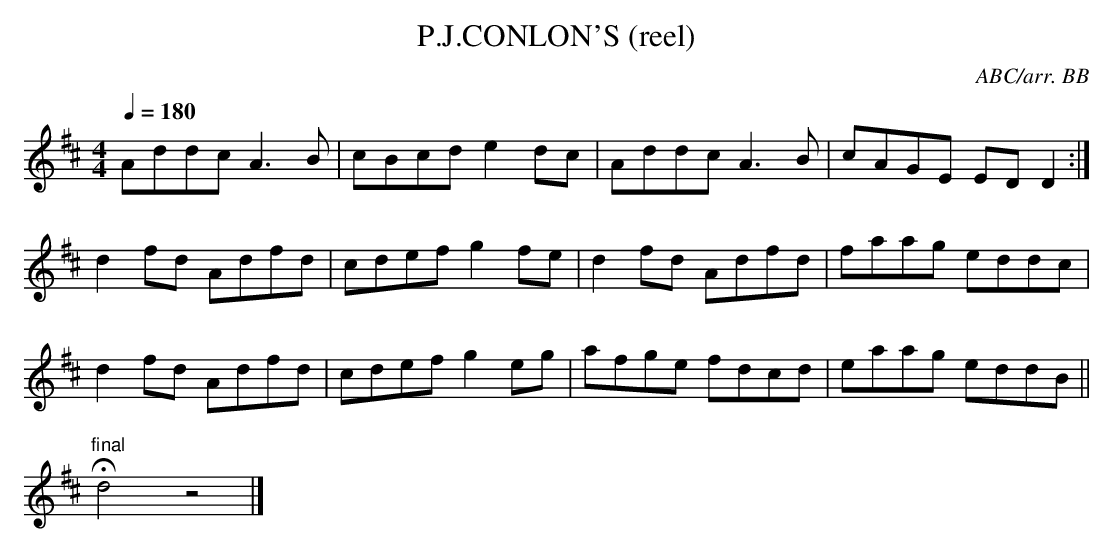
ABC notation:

X:1
T:P.J.CONLON'S (reel)
C:ABC/arr. BB
M:4/4
Q:1/4=180
L:1/8
K:D
Addc A3B|cBcd e2 dc|Addc A3B|cAGE ED D2:|
d2 fd Adfd|cdef g2 fe|d2 fd Adfd|faag eddc|
d2 fd Adfd|cdef g2 eg|afge fdcd|eaag eddB||
"final"Hd4z4|]
